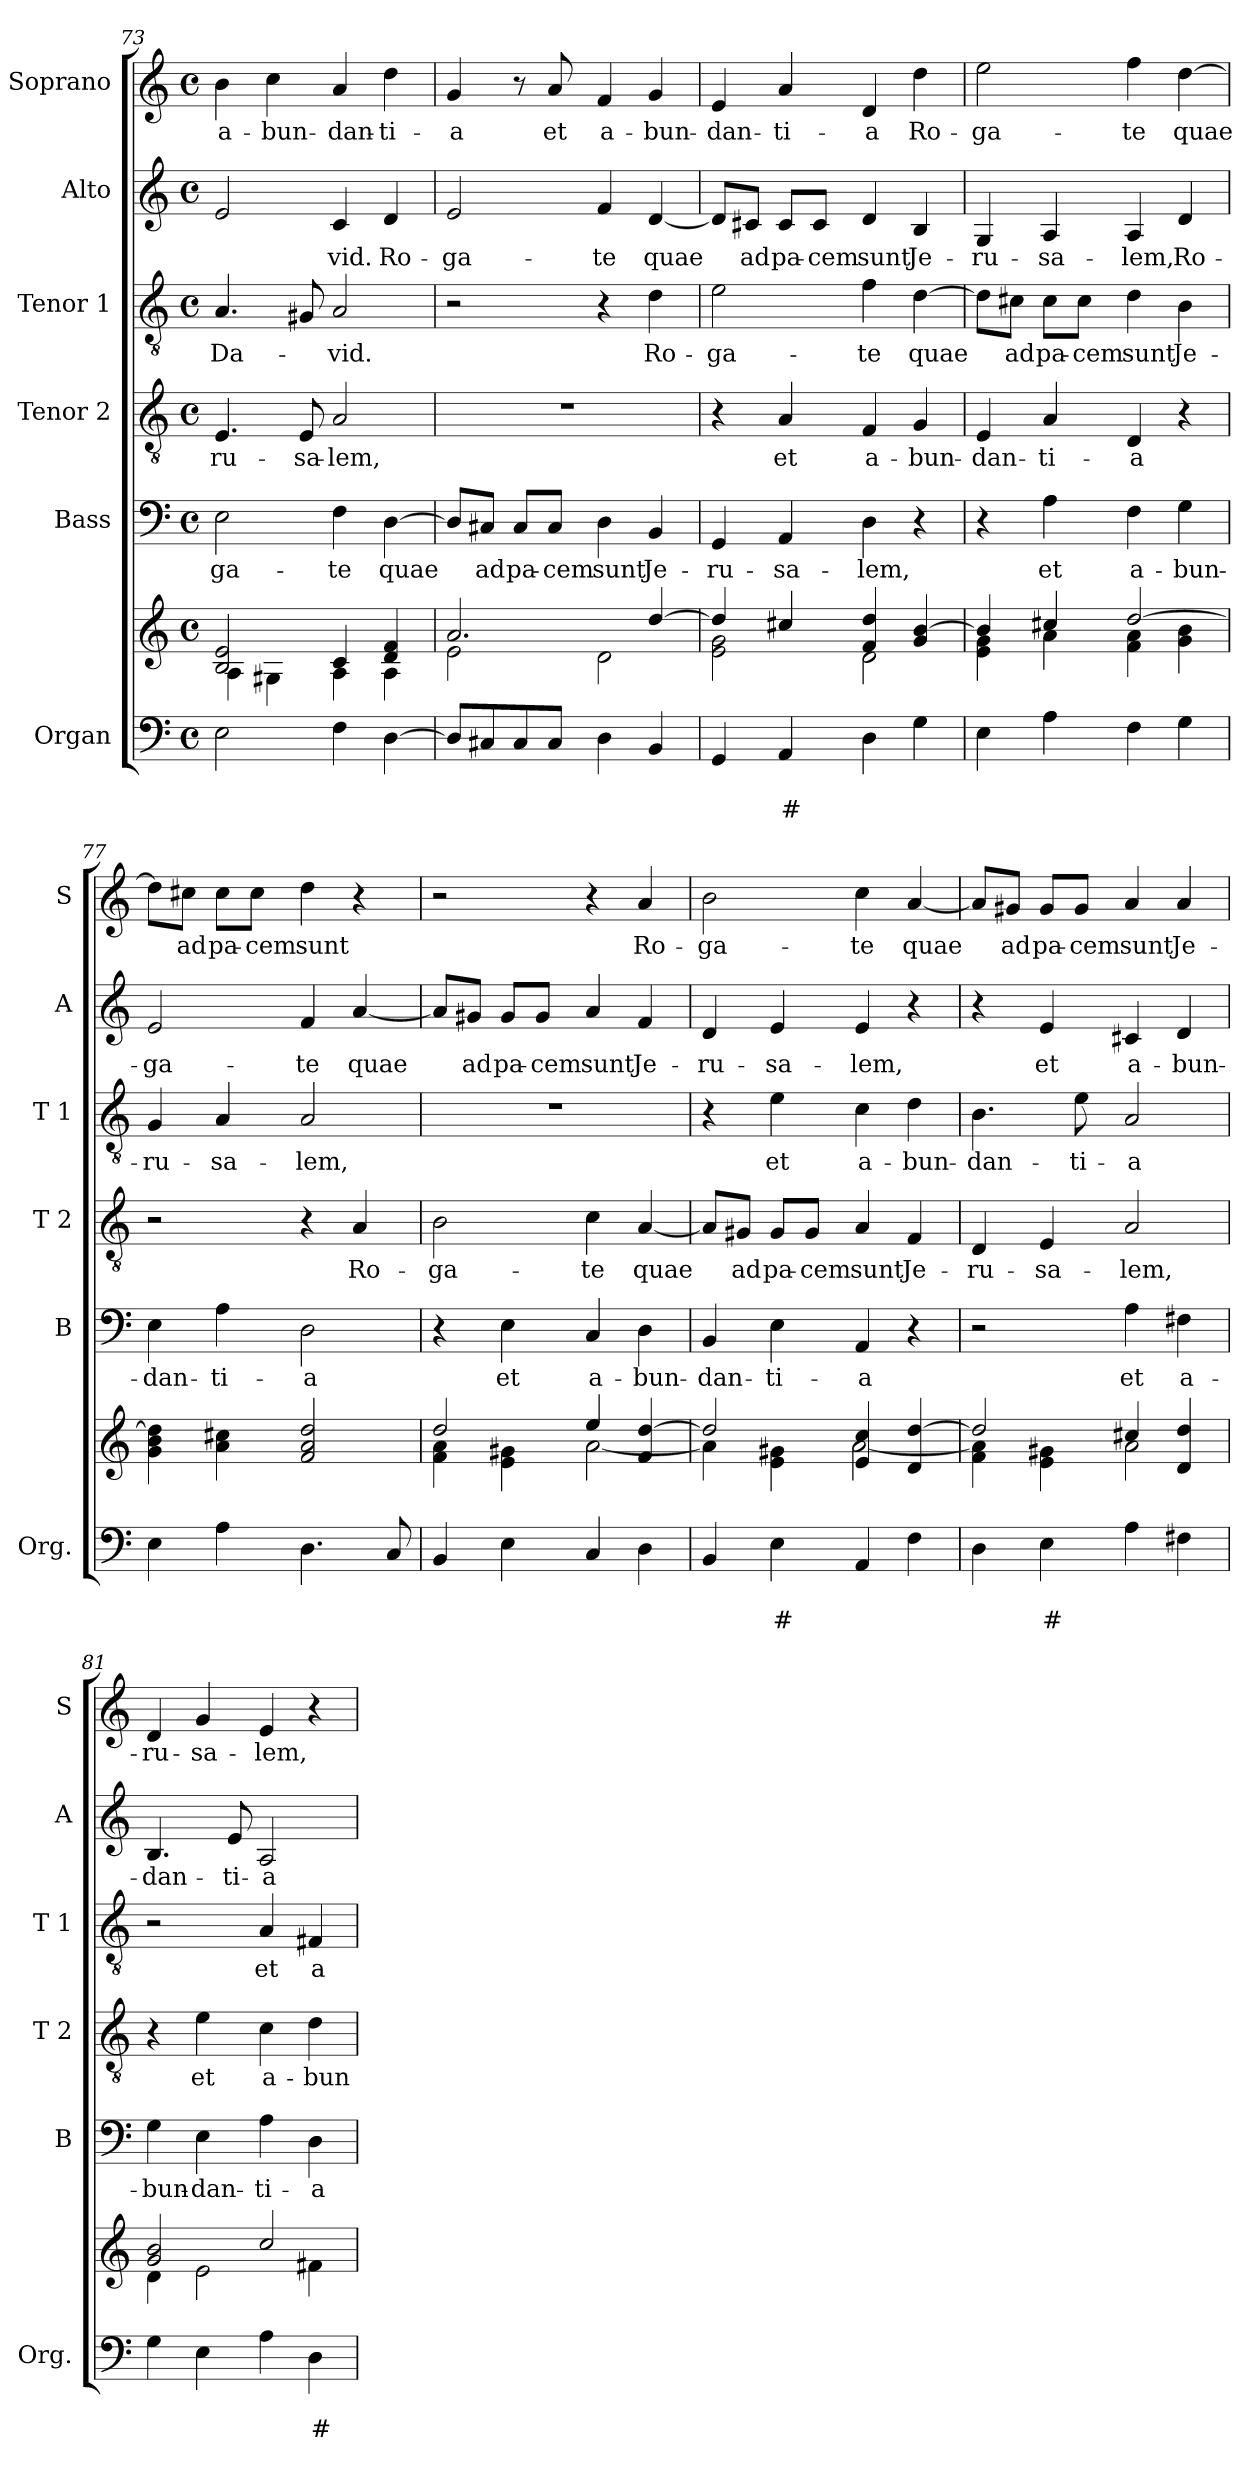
**kern	**text	**text	**kern	**kern	**text	**kern	**text	**kern	**text	**kern	**text	**kern	**text
*part6	*part6	*part6	*part6	*part5	*part5	*part4	*part4	*part3	*part3	*part2	*part2	*part1	*part1
*staff7	*staff7	*staff7	*staff6	*staff5	*staff5	*staff4	*staff4	*staff3	*staff3	*staff2	*staff2	*staff1	*staff1
*I"Organ	*	*	*	*I"Bass	*	*I"Tenor 2	*	*I"Tenor 1	*	*I"Alto	*	*I"Soprano	*
*I'Org.	*	*	*	*I'B	*	*I'T 2	*	*I'T 1	*	*I'A	*	*I'S	*
!!LO:LB:g=z
*clefF4	*	*	*clefG2	*clefF4	*	*clefGv2	*	*clefGv2	*	*clefG2	*	*clefG2	*
*k[]	*	*	*k[]	*k[]	*	*k[]	*	*k[]	*	*k[]	*	*k[]	*
*C:	*	*	*C:	*C:	*	*C:	*	*C:	*	*C:	*	*C:	*
*M4/4	*	*	*M4/4	*M4/4	*	*M4/4	*	*M4/4	*	*M4/4	*	*M4/4	*
*met(c)	*	*	*met(c)	*met(c)	*	*met(c)	*	*met(c)	*	*met(c)	*	*met(c)	*
=73	=73	=73	=73	=73	=73	=73	=73	=73	=73	=73	=73	=73	=73
*	*	*	*^	*	*	*	*	*	*	*	*	*	*
!	!	!	!	!	!	!LO:LY:b	!	!LO:LY:b	!	!LO:LY:b	!	!	!	!LO:LY:b
2E\	.	.	2B!/ 2e!/	4A!\	2E\	-ga-	4.E/	-ru-	4.A/	Da-	2e/	.	4b\	a-
!	!	!	!	!	!	!	!	!	!	!	!	!	!	!LO:LY:b
.	.	.	.	4G#X!\	.	.	.	.	.	.	.	.	4cc\	-bun-
!	!	!	!	!	!	!	!	!LO:LY:b	!	!	!	!	!	!
.	.	.	.	.	.	.	8E/	-sa-	8G#X/	.	.	.	.	.
!	!	!	!	!	!	!LO:LY:b	!	!LO:LY:b	!	!LO:LY:b	!	!LO:LY:b	!	!LO:LY:b
4F\	.	.	4c!/	4A!\	4F\	-te	2A/	-lem,	2A/	-vid.	4c/	-vid.	4a/	-dan-
!	!	!	!	!	!	!LO:LY:b	!	!	!	!	!	!LO:LY:b	!	!LO:LY:b
[4D\	.	.	4d!/ 4f!/	4A!\	[4D\	quae	.	.	.	.	4d/	Ro-	4dd\	-ti-
=74	=74	=74	=74	=74	=74	=74	=74	=74	=74	=74	=74	=74	=74	=74
!	!	!	!	!	!	!	!	!	!	!	!	!LO:LY:b	!	!LO:LY:b
8D/L]	.	.	2.a!/	2e!\	8D/L]	.	1r	.	2r	.	2e/	-ga-	4g/	-a
!	!	!	!	!	!	!LO:LY:b	!	!	!	!	!	!	!	!
8C#X/	.	.	.	.	8C#X/J	ad	.	.	.	.	.	.	.	.
!	!	!	!	!	!	!LO:LY:b	!	!	!	!	!	!	!	!
8C#/	.	.	.	.	8C#/L	pa-	.	.	.	.	.	.	8r	.
!	!	!	!	!	!	!LO:LY:b	!	!	!	!	!	!	!	!LO:LY:b
8C#/J	.	.	.	.	8C#/J	-cem	.	.	.	.	.	.	8a/	et
!	!	!	!	!	!	!LO:LY:b	!	!	!	!	!	!LO:LY:b	!	!LO:LY:b
4D\	.	.	.	2d!\	4D\	sunt	.	.	4r	.	4f/	-te	4f/	a-
!	!	!	!	!	!	!LO:LY:b	!	!	!	!LO:LY:b	!	!LO:LY:b	!	!LO:LY:b
4BB/	.	.	[>4dd!/	.	4BB/	Je-	.	.	4d\	Ro-	[4d/	quae	4g/	-bun-
=75	=75	=75	=75	=75	=75	=75	=75	=75	=75	=75	=75	=75	=75	=75
!	!	!	!	!	!	!LO:LY:b	!	!	!	!LO:LY:b	!	!	!	!LO:LY:b
4GG/	.	.	4dd!/]	2e!\ 2g!\	4GG/	-ru-	4r	.	2e\	-ga-	8d/L]	.	4e/	-dan-
!	!	!	!	!	!	!	!	!	!	!	!	!LO:LY:b	!	!
.	.	.	.	.	.	.	.	.	.	.	8c#X/J	ad	.	.
!	!	!LO:LY:b	!	!	!	!LO:LY:b	!	!LO:LY:b	!	!	!	!LO:LY:b	!	!LO:LY:b
4AA/	.	#	4cc#X!/	.	4AA/	-sa-	4A/	et	.	.	8c#/L	pa-	4a/	-ti-
!	!	!	!	!	!	!	!	!	!	!	!	!LO:LY:b	!	!
.	.	.	.	.	.	.	.	.	.	.	8c#/J	-cem	.	.
!	!	!	!	!	!	!LO:LY:b	!	!LO:LY:b	!	!LO:LY:b	!	!LO:LY:b	!	!LO:LY:b
4D\	.	.	4f!/ 4dd!/	2d!\	4D\	-lem,	4F/	a-	4f\	-te	4d/	sunt	4d/	-a
!	!	!	!	!	!	!	!	!LO:LY:b	!	!LO:LY:b	!	!LO:LY:b	!	!LO:LY:b
4G\	.	.	4g!/ [>4b!/	.	4r	.	4G/	-bun-	[4d\	quae	4B/	Je-	4dd\	Ro-
=76	=76	=76	=76	=76	=76	=76	=76	=76	=76	=76	=76	=76	=76	=76
!	!	!	!	!	!	!	!	!LO:LY:b	!	!	!	!LO:LY:b	!	!LO:LY:b
4E\	.	.	4b!/]	4e!\ 4g!\	4r	.	4E/	-dan-	8d\L]	.	4G/	-ru-	2ee\	-ga-
!	!	!	!	!	!	!	!	!	!	!LO:LY:b	!	!	!	!
.	.	.	.	.	.	.	.	.	8c#X\J	ad	.	.	.	.
!	!	!	!	!	!	!LO:LY:b	!	!LO:LY:b	!	!LO:LY:b	!	!LO:LY:b	!	!
4A\	.	.	4cc#X!/	4a!\	4A\	et	4A/	-ti-	8c#\L	pa-	4A/	-sa-	.	.
!	!	!	!	!	!	!	!	!	!	!LO:LY:b	!	!	!	!
.	.	.	.	.	.	.	.	.	8c#\J	-cem	.	.	.	.
!	!	!	!	!	!	!LO:LY:b	!	!LO:LY:b	!	!LO:LY:b	!	!LO:LY:b	!	!LO:LY:b
4F\	.	.	[>2dd!/	4f!\ 4a!\	4F\	a-	4D/	-a	4d\	sunt	4A/	-lem,	4ff\	-te
!	!	!	!	!	!	!LO:LY:b	!	!	!	!LO:LY:b	!	!LO:LY:b	!	!LO:LY:b
4G\	.	.	.	4g!\ 4b!\	4G\	-bun-	4r	.	4B\	Je-	4d/	Ro-	[4dd\	quae
!!LO:PB:g=z
=77	=77	=77	=77	=77	=77	=77	=77	=77	=77	=77	=77	=77	=77	=77
!	!	!	!	!	!	!LO:LY:b	!	!	!	!LO:LY:b	!	!LO:LY:b	!	!
*	*	*	*v	*v	*	*	*	*	*	*	*	*	*	*
4E\	.	.	4g!\ 4b!\ 4dd!\]	4E\	-dan-	2r	.	4G/	-ru-	2e/	-ga-	8dd\L]	.
!	!	!	!	!	!	!	!	!	!	!	!	!	!LO:LY:b
.	.	.	.	.	.	.	.	.	.	.	.	8cc#X\J	ad
!	!	!	!	!	!LO:LY:b	!	!	!	!LO:LY:b	!	!	!	!LO:LY:b
4A\	.	.	4a!\ 4cc#X!\	4A\	-ti-	.	.	4A/	-sa-	.	.	8cc#\L	pa-
!	!	!	!	!	!	!	!	!	!	!	!	!	!LO:LY:b
.	.	.	.	.	.	.	.	.	.	.	.	8cc#\J	-cem
!	!	!	!	!	!LO:LY:b	!	!	!	!LO:LY:b	!	!LO:LY:b	!	!LO:LY:b
4.D\	.	.	2f!/ 2a!/ 2dd!/	2D\	-a	4r	.	2A/	-lem,	4f/	-te	4dd\	sunt
!	!	!	!	!	!	!	!LO:LY:b	!	!	!	!LO:LY:b	!	!
.	.	.	.	.	.	4A/	Ro-	.	.	[4a/	quae	4r	.
8C/	.	.	.	.	.	.	.	.	.	.	.	.	.
=78	=78	=78	=78	=78	=78	=78	=78	=78	=78	=78	=78	=78	=78
*	*	*	*^	*	*	*	*	*	*	*	*	*	*
!	!	!	!	!	!	!	!	!LO:LY:b	!	!	!	!	!	!
4BB/	.	.	2dd!/	4f!\ 4a!\	4r	.	2B\	-ga-	1r	.	8a/L]	.	2r	.
!	!	!	!	!	!	!	!	!	!	!	!	!LO:LY:b	!	!
.	.	.	.	.	.	.	.	.	.	.	8g#X/J	ad	.	.
!	!	!	!	!	!	!LO:LY:b	!	!	!	!	!	!LO:LY:b	!	!
4E\	.	.	.	4e!\ 4g#X!\	4E\	et	.	.	.	.	8g#/L	pa-	.	.
!	!	!	!	!	!	!	!	!	!	!	!	!LO:LY:b	!	!
.	.	.	.	.	.	.	.	.	.	.	8g#/J	-cem	.	.
!	!	!	!	!	!	!LO:LY:b	!	!LO:LY:b	!	!	!	!LO:LY:b	!	!
4C/	.	.	4ee!/	[<2a!\	4C/	a-	4c\	-te	.	.	4a/	sunt	4r	.
!	!	!	!	!	!	!LO:LY:b	!	!LO:LY:b	!	!	!	!LO:LY:b	!	!LO:LY:b
4D\	.	.	4f!/ [>4dd!/	.	4D\	-bun-	[4A/	quae	.	.	4f/	Je-	4a/	Ro-
=79	=79	=79	=79	=79	=79	=79	=79	=79	=79	=79	=79	=79	=79	=79
!	!	!	!	!	!	!LO:LY:b	!	!	!	!	!	!LO:LY:b	!	!LO:LY:b
4BB/	.	.	2dd!/]	4a!\]	4BB/	-dan-	8A/L]	.	4r	.	4d/	-ru-	2b\	-ga-
!	!	!	!	!	!	!	!	!LO:LY:b	!	!	!	!	!	!
.	.	.	.	.	.	.	8G#X/J	ad	.	.	.	.	.	.
!	!	!LO:LY:b	!	!	!	!LO:LY:b	!	!LO:LY:b	!	!LO:LY:b	!	!LO:LY:b	!	!
4E\	.	#	.	4e!\ 4g#X!\	4E\	-ti-	8G#/L	pa-	4e\	et	4e/	-sa-	.	.
!	!	!	!	!	!	!	!	!LO:LY:b	!	!	!	!	!	!
.	.	.	.	.	.	.	8G#/J	-cem	.	.	.	.	.	.
!	!	!	!	!	!	!LO:LY:b	!	!LO:LY:b	!	!LO:LY:b	!	!LO:LY:b	!	!LO:LY:b
4AA/	.	.	4e!/ 4cc!/	[<2a!\	4AA/	-a	4A/	sunt	4c\	a-	4e/	-lem,	4cc\	-te
!	!	!	!	!	!	!	!	!LO:LY:b	!	!LO:LY:b	!	!	!	!LO:LY:b
4F\	.	.	4d!/ [>4dd!/	.	4r	.	4F/	Je-	4d\	-bun-	4r	.	[4a/	quae
=80	=80	=80	=80	=80	=80	=80	=80	=80	=80	=80	=80	=80	=80	=80
!	!	!	!	!	!	!	!	!LO:LY:b	!	!LO:LY:b	!	!	!	!
4D\	.	.	2dd!/]	4f!\ 4a!\]	2r	.	4D/	-ru-	4.B\	-dan-	4r	.	8a/L]	.
!	!	!	!	!	!	!	!	!	!	!	!	!	!	!LO:LY:b
.	.	.	.	.	.	.	.	.	.	.	.	.	8g#X/J	ad
!	!	!LO:LY:b	!	!	!	!	!	!LO:LY:b	!	!	!	!LO:LY:b	!	!LO:LY:b
4E\	.	#	.	4e!\ 4g#X!\	.	.	4E/	-sa-	.	.	4e/	et	8g#/L	pa-
!	!	!	!	!	!	!	!	!	!	!LO:LY:b	!	!	!	!LO:LY:b
.	.	.	.	.	.	.	.	.	8e\	-ti-	.	.	8g#/J	-cem
!	!	!	!	!	!	!LO:LY:b	!	!LO:LY:b	!	!LO:LY:b	!	!LO:LY:b	!	!LO:LY:b
4A\	.	.	4cc#X!/	2a!\	4A\	et	2A/	-lem,	2A/	-a	4c#X/	a-	4a/	sunt
!	!	!	!	!	!	!LO:LY:b	!	!	!	!	!	!LO:LY:b	!	!LO:LY:b
4F#X\	.	.	4d!/ 4dd!/	.	4F#X\	a-	.	.	.	.	4d/	-bun-	4a/	Je-
!!LO:LB:g=z
=81	=81	=81	=81	=81	=81	=81	=81	=81	=81	=81	=81	=81	=81	=81
!	!	!	!	!	!	!LO:LY:b	!	!	!	!	!	!LO:LY:b	!	!LO:LY:b
4G\	.	.	2g!/ 2b!/	4d!\	4G\	-bun-	4r	.	2r	.	4.B/	-dan-	4d/	-ru-
!	!	!	!	!	!	!LO:LY:b	!	!LO:LY:b	!	!	!	!	!	!LO:LY:b
4E\	.	.	.	2e!\	4E\	-dan-	4e\	et	.	.	.	.	4g/	-sa-
!	!	!	!	!	!	!	!	!	!	!	!	!LO:LY:b	!	!
.	.	.	.	.	.	.	.	.	.	.	8e/	-ti-	.	.
!	!	!	!	!	!	!LO:LY:b	!	!LO:LY:b	!	!LO:LY:b	!	!LO:LY:b	!	!LO:LY:b
4A\	.	.	2cc!/	.	4A\	-ti-	4c\	a-	4A/	et	2A/	-a	4e/	-lem,
!	!	!LO:LY:b	!	!	!	!LO:LY:b	!	!LO:LY:b	!	!LO:LY:b	!	!	!	!
4D\	.	#	.	4f#X!\	4D\	-a	4d\	-bun-	4F#X/	a-	.	.	4r	.
*	*	*	*v	*v	*	*	*	*	*	*	*	*	*	*
=	=	=	=	=	=	=	=	=	=	=	=	=	=
*-	*-	*-	*-	*-	*-	*-	*-	*-	*-	*-	*-	*-	*-
